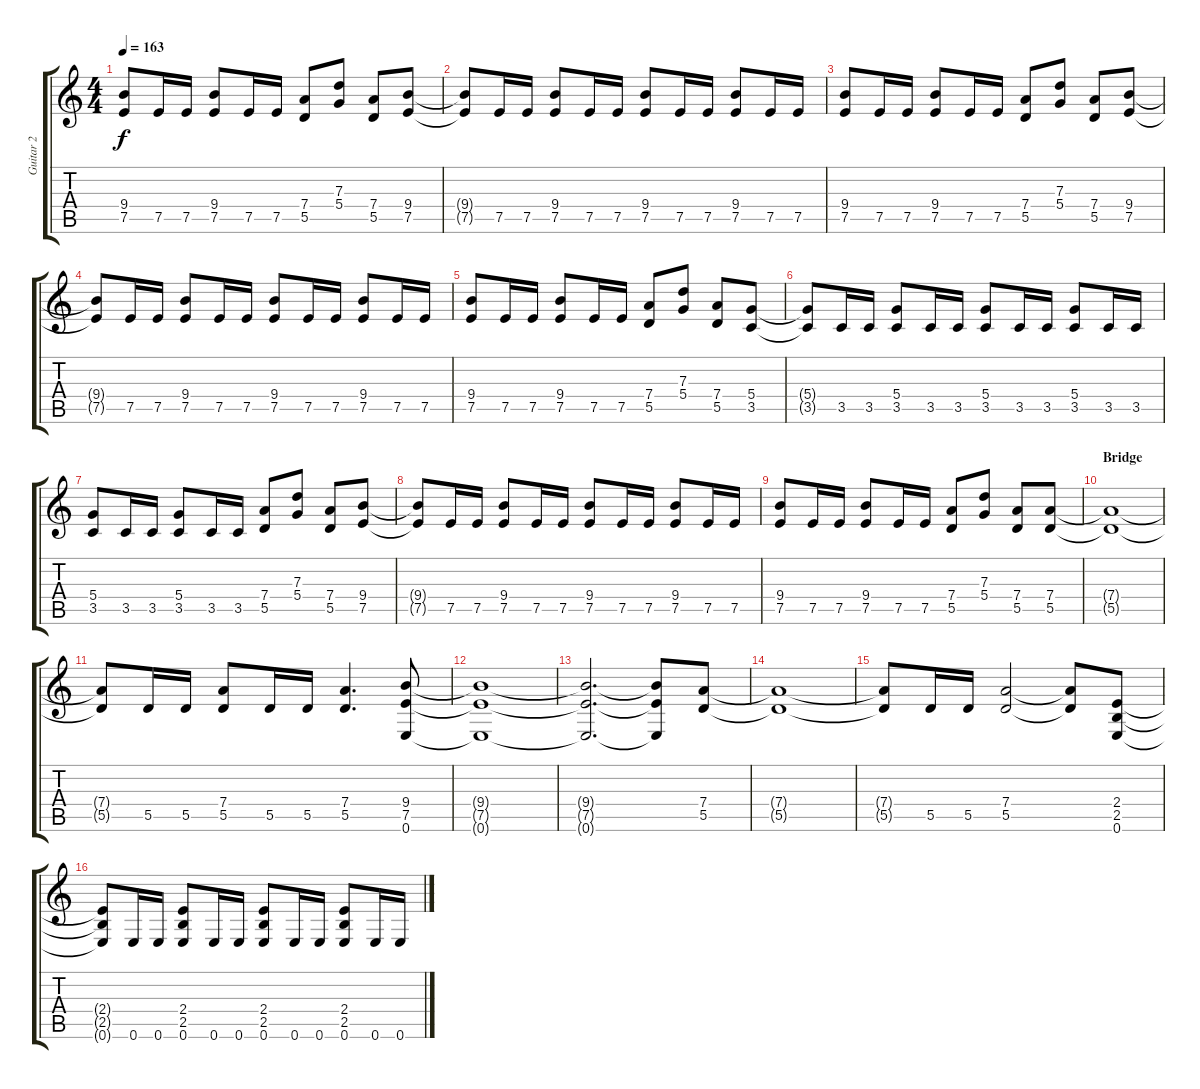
\track ("Guitar 2" "Guitar 2") {instrument distortionguitar}
\staff {score tabs}
\tuning (E4 B3 G3 D3 A2 E2) {hide}
\ts (4 4)
\tempo 163
\clef g2
\ks c
(9.4 7.5).8{dy f} 7.5.16 7.5.16 (9.4 7.5).8 7.5.16 7.5.16 (7.4 5.5).8 (7.3 5.4).8 (7.4 5.5).8 (9.4 7.5).8 |
(9.4{t} 7.5{t}).8 7.5.16 7.5.16 (9.4 7.5).8 7.5.16 7.5.16 (9.4 7.5).8 7.5.16 7.5.16 (9.4 7.5).8 7.5.16 7.5.16 |
(9.4 7.5).8 7.5.16 7.5.16 (9.4 7.5).8 7.5.16 7.5.16 (7.4 5.5).8 (7.3 5.4).8 (7.4 5.5).8 (9.4 7.5).8 |
(9.4{t} 7.5{t}).8 7.5.16 7.5.16 (9.4 7.5).8 7.5.16 7.5.16 (9.4 7.5).8 7.5.16 7.5.16 (9.4 7.5).8 7.5.16 7.5.16 |
(9.4 7.5).8 7.5.16 7.5.16 (9.4 7.5).8 7.5.16 7.5.16 (7.4 5.5).8 (7.3 5.4).8 (7.4 5.5).8 (5.4 3.5).8 |
(5.4{t} 3.5{t}).8 3.5.16 3.5.16 (5.4 3.5).8 3.5.16 3.5.16 (5.4 3.5).8 3.5.16 3.5.16 (5.4 3.5).8 3.5.16 3.5.16 |
(5.4 3.5).8 3.5.16 3.5.16 (5.4 3.5).8 3.5.16 3.5.16 (7.4 5.5).8 (7.3 5.4).8 (7.4 5.5).8 (9.4 7.5).8 |
(9.4{t} 7.5{t}).8 7.5.16 7.5.16 (9.4 7.5).8 7.5.16 7.5.16 (9.4 7.5).8 7.5.16 7.5.16 (9.4 7.5).8 7.5.16 7.5.16 |
(9.4 7.5).8 7.5.16 7.5.16 (9.4 7.5).8 7.5.16 7.5.16 (7.4 5.5).8 (7.3 5.4).8 (7.4 5.5).8 (7.4 5.5).8 |
\section ("" "Bridge")
(7.4{t} 5.5{t}).1 |
(7.4{t} 5.5{t}).8 5.5.16 5.5.16 (7.4 5.5).8 5.5.16 5.5.16 (7.4 5.5).4{d} (9.4 7.5 0.6).8 |
(9.4{t} 7.5{t} 0.6{t}).1 |
(9.4{t} 7.5{t} 0.6{t}).2{d} (9.4{t} 7.5{t} 0.6{t}).8 (7.4 5.5).8 |
(7.4{t} 5.5{t}).1 |
(7.4{t} 5.5{t}).8 5.5.16 5.5.16 (7.4 5.5).2 (7.4{t} 5.5{t}).8 (2.4 2.5 0.6).8 |
(2.4{t} 2.5{t} 0.6{t}).8 0.6.16 0.6.16 (2.4 2.5 0.6).8 0.6.16 0.6.16 (2.4 2.5 0.6).8 0.6.16 0.6.16 (2.4 2.5 0.6).8 0.6.16 0.6.16
